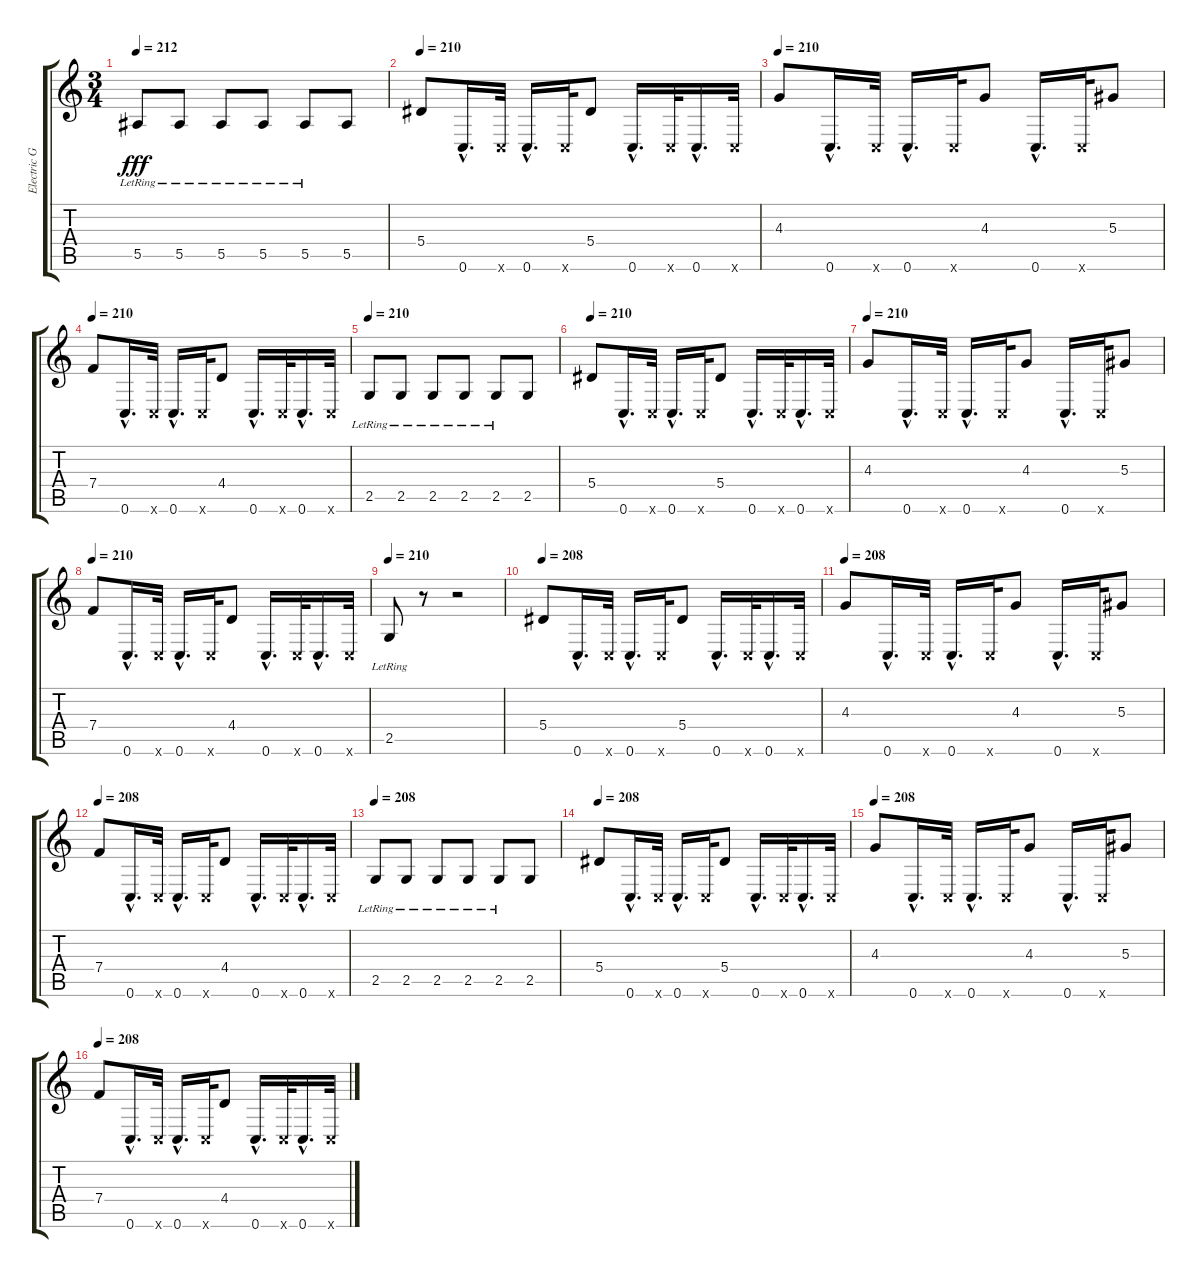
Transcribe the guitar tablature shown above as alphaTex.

\track ("Electric Guitar 1" "Electric G") {instrument distortionguitar}
\staff {score tabs}
\tuning (C4 G3 Eb3 Bb2 F2 C2) {hide}
\ts (3 4)
\tempo 212
\clef g2
\ks c
5.5{lr}.8{dy fff} 5.5{lr}.8 5.5{lr}.8 5.5{lr}.8 5.5{lr}.8 5.5.8 |
\tempo 210
5.4.8 0.6{hac}.16{d} 0.6{x}.32 0.6{hac}.16{d} 0.6{x}.32 5.4.8 0.6{hac}.16{d} 0.6{x}.32 0.6{hac}.16{d} 0.6{x}.32 |
\tempo 210
4.3.8 0.6{hac}.16{d} 0.6{x}.32 0.6{hac}.16{d} 0.6{x}.32 4.3.8 0.6{hac}.16{d} 0.6{x}.32 5.3.8 |
\tempo 210
7.4.8 0.6{hac}.16{d} 0.6{x}.32 0.6{hac}.16{d} 0.6{x}.32 4.4.8 0.6{hac}.16{d} 0.6{x}.32 0.6{hac}.16{d} 0.6{x}.32 |
\tempo 210
2.5{lr}.8 2.5{lr}.8 2.5{lr}.8 2.5{lr}.8 2.5{lr}.8 2.5.8 |
\tempo 210
5.4.8 0.6{hac}.16{d} 0.6{x}.32 0.6{hac}.16{d} 0.6{x}.32 5.4.8 0.6{hac}.16{d} 0.6{x}.32 0.6{hac}.16{d} 0.6{x}.32 |
\tempo 210
4.3.8 0.6{hac}.16{d} 0.6{x}.32 0.6{hac}.16{d} 0.6{x}.32 4.3.8 0.6{hac}.16{d} 0.6{x}.32 5.3.8 |
\tempo 210
7.4.8 0.6{hac}.16{d} 0.6{x}.32 0.6{hac}.16{d} 0.6{x}.32 4.4.8 0.6{hac}.16{d} 0.6{x}.32 0.6{hac}.16{d} 0.6{x}.32 |
\tempo 210
2.5{lr}.8 r.8 r.2 |
\tempo 208
5.4.8 0.6{hac}.16{d} 0.6{x}.32 0.6{hac}.16{d} 0.6{x}.32 5.4.8 0.6{hac}.16{d} 0.6{x}.32 0.6{hac}.16{d} 0.6{x}.32 |
\tempo 208
4.3.8 0.6{hac}.16{d} 0.6{x}.32 0.6{hac}.16{d} 0.6{x}.32 4.3.8 0.6{hac}.16{d} 0.6{x}.32 5.3.8 |
\tempo 208
7.4.8 0.6{hac}.16{d} 0.6{x}.32 0.6{hac}.16{d} 0.6{x}.32 4.4.8 0.6{hac}.16{d} 0.6{x}.32 0.6{hac}.16{d} 0.6{x}.32 |
\tempo 208
2.5{lr}.8 2.5{lr}.8 2.5{lr}.8 2.5{lr}.8 2.5{lr}.8 2.5.8 |
\tempo 208
5.4.8 0.6{hac}.16{d} 0.6{x}.32 0.6{hac}.16{d} 0.6{x}.32 5.4.8 0.6{hac}.16{d} 0.6{x}.32 0.6{hac}.16{d} 0.6{x}.32 |
\tempo 208
4.3.8 0.6{hac}.16{d} 0.6{x}.32 0.6{hac}.16{d} 0.6{x}.32 4.3.8 0.6{hac}.16{d} 0.6{x}.32 5.3.8 |
\tempo 208
7.4.8 0.6{hac}.16{d} 0.6{x}.32 0.6{hac}.16{d} 0.6{x}.32 4.4.8 0.6{hac}.16{d} 0.6{x}.32 0.6{hac}.16{d} 0.6{x}.32
